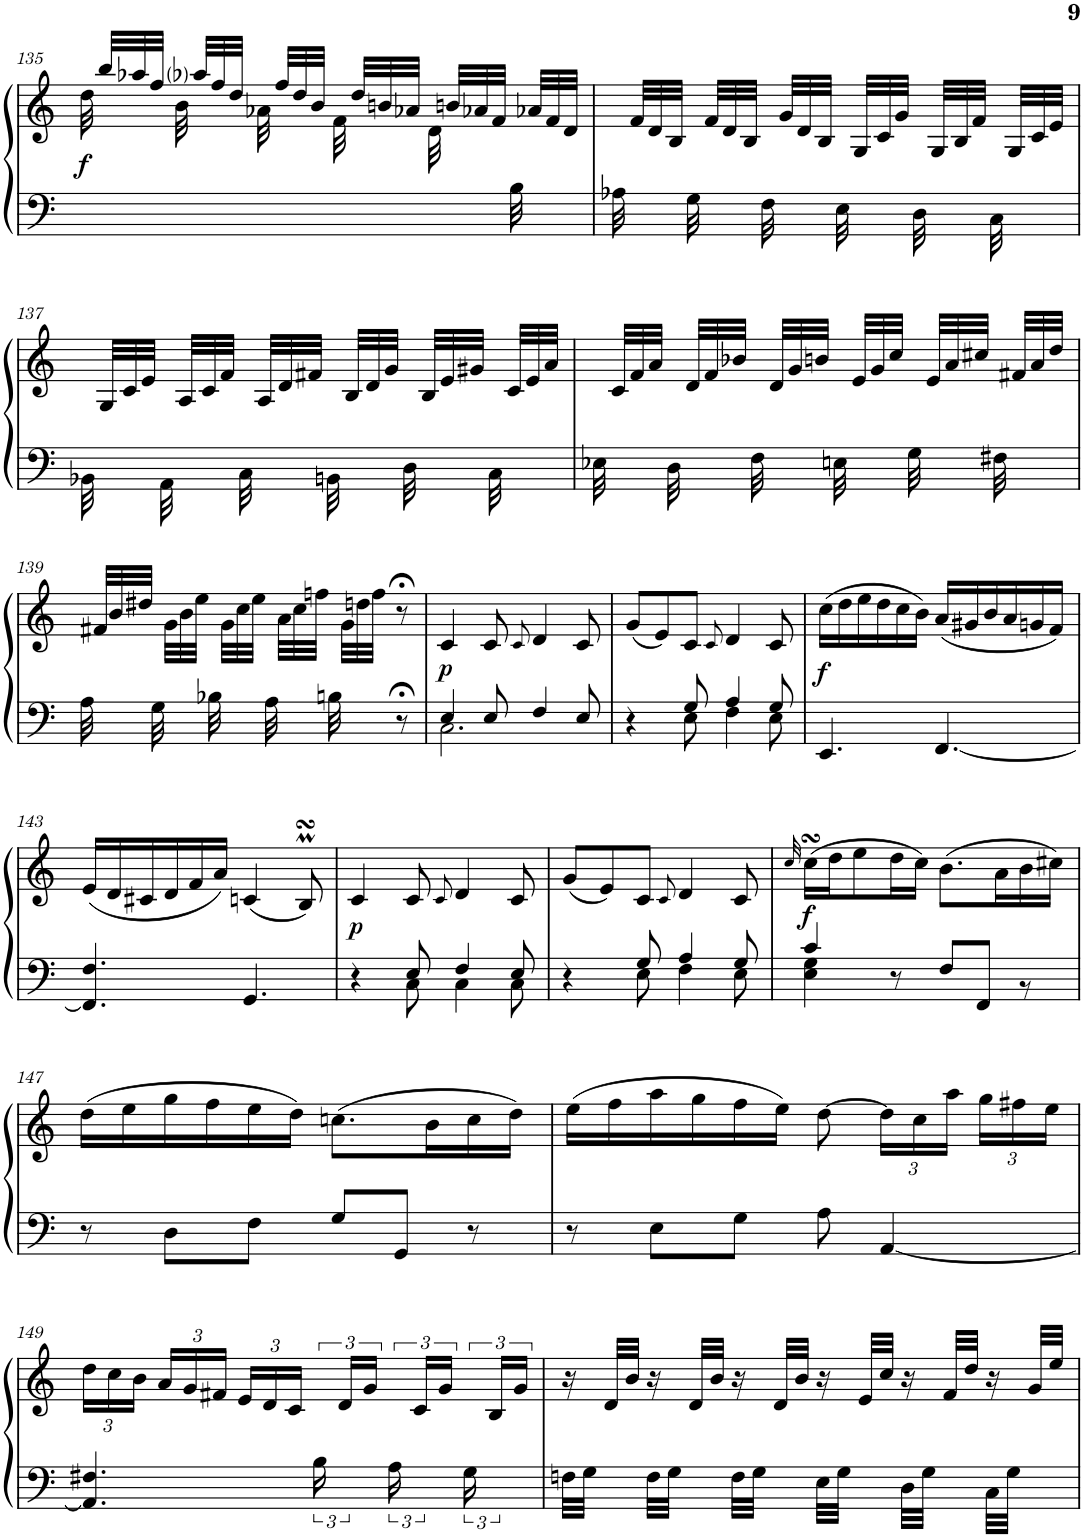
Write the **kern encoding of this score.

**kern	**kern	**dynam
*part1	*part1	*part1
*staff2	*staff1	*staff1/2
*I"Фортепиано	*	*
!!LO:PB:g=z
*clefF4	*clefG2	*
*k[]	*k[]	*
*M6/8	*M6/8	*
=135	=135	=135
*^	*	*
!	!	!	!LO:DY:b
8ryy	2.ryy	32dd\	f
.	.	32bb/LLL	.
.	.	32aa-X/	.
.	.	32ff/JJJ	.
.	.	32b\	.
.	.	32aa-i/LLL	.
.	.	32ff/	.
.	.	32dd/JJJ	.
.	.	32a-X\	.
.	.	32ff/LLL	.
.	.	32dd/	.
.	.	32b/JJJ	.
.	.	32f\	.
.	.	32dd/LLL	.
.	.	32bn/	.
.	.	32a-X/JJJ	.
.	.	32d\	.
.	.	32bn/LLL	.
.	.	32a-X/	.
.	.	32f/JJJ	.
32B\	.	32ryy	.
16.ryy	.	32a-X/LLL	.
.	.	32f/	.
.	.	32d/JJJ	.
*v	*v	*	*
=136	=136	=136
32A-X\	32ryy	.
16.ryy	32f/LLL	.
.	32d/	.
.	32B/JJJ	.
32G\	32ryy	.
16.ryy	32f/LLL	.
.	32d/	.
.	32B/JJJ	.
32F\	32ryy	.
16.ryy	32g/LLL	.
.	32d/	.
.	32B/JJJ	.
32E\	32ryy	.
16.ryy	32G/LLL	.
.	32c/	.
.	32g/JJJ	.
32D\	32ryy	.
16.ryy	32G/LLL	.
.	32B/	.
.	32f/JJJ	.
32C\	32ryy	.
16.ryy	32G/LLL	.
.	32c/	.
.	32e/JJJ	.
!!LO:LB:g=z
=137	=137	=137
32BB-X\	32ryy	.
16.ryy	32G/LLL	.
.	32c/	.
.	32e/JJJ	.
32AA\	32ryy	.
16.ryy	32A/LLL	.
.	32c/	.
.	32f/JJJ	.
32C\	32ryy	.
16.ryy	32A/LLL	.
.	32d/	.
.	32f#X/JJJ	.
32BBn\	32ryy	.
16.ryy	32B/LLL	.
.	32d/	.
.	32g/JJJ	.
32D\	32ryy	.
16.ryy	32B/LLL	.
.	32e/	.
.	32g#X/JJJ	.
32C\	32ryy	.
16.ryy	32c/LLL	.
.	32e/	.
.	32a/JJJ	.
=138	=138	=138
32E-X\	32ryy	.
16.ryy	32c/LLL	.
.	32f/	.
.	32a/JJJ	.
32D\	32ryy	.
16.ryy	32d/LLL	.
.	32f/	.
.	32b-X/JJJ	.
32F\	32ryy	.
16.ryy	32d/LLL	.
.	32g/	.
.	32bn/JJJ	.
32En\	32ryy	.
16.ryy	32e/LLL	.
.	32g/	.
.	32cc/JJJ	.
32G\	32ryy	.
16.ryy	32e/LLL	.
.	32a/	.
.	32cc#X/JJJ	.
32F#X\	32ryy	.
16.ryy	32f#X/LLL	.
.	32a/	.
.	32dd/JJJ	.
!!LO:LB:g=z
=139	=139	=139
32A\	32ryy	.
16.ryy	32f#X/LLL	.
.	32b/	.
.	32dd#X/JJJ	.
32G\	32ryy	.
16.ryy	32g\LLL	.
.	32b\	.
.	32ee\JJJ	.
32B-X\	32ryy	.
16.ryy	32g\LLL	.
.	32cc\	.
.	32ee\JJJ	.
32A\	32ryy	.
16.ryy	32a\LLL	.
.	32cc\	.
.	32ffn\JJJ	.
32Bn\	32ryy	.
16.ryy	32g\LLL	.
.	32ddn\	.
.	32ff\JJJ	.
8r;<	8r;<	.
=140	=140	=140
*^	*	*
!	!	!	!LO:DY:b
4E/	2.C\	4c/	p
8E/	.	8c/	.
.	.	8qc/	.
4F/	.	4d/	.
8E/	.	8c/	.
=141	=141	=141	=141
4r	4ryy	(<8g/L	.
.	.	8e/)	.
8G/	8E\	8c/J	.
.	.	8qc/	.
4A/	4F\	4d/	.
8G/	8E\	8c/	.
=142	=142	=142	=142
!	!	!	!LO:DY:b
*v	*v	*	*
4.EE/	(>16cc\LL	f
.	16dd\	.
.	16ee\	.
.	16dd\	.
.	16cc\	.
.	16b\JJ)	.
[4.FF/	(<16a/LL	.
.	16g#X/	.
.	16b/	.
.	16a/	.
.	16gn/	.
.	16f/JJ)	.
!!LO:LB:g=z
=143	=143	=143
4.FF/] 4.F/	(<16e/LL	.
.	16d/	.
.	16c#X/	.
.	16d/	.
.	16f/	.
.	16a/JJ)	.
4.GG/	(<4cn/	.
.	8BmsSsS/)	.
=144	=144	=144
*^	*	*
!	!	!	!LO:DY:b
4r	4ryy	4c/	p
8E/	8C\	8c/	.
.	.	8qc/	.
4F/	4C\	4d/	.
8E/	8C\	8c/	.
=145	=145	=145	=145
4r	4ryy	(<8g/L	.
.	.	8e/)	.
8G/	8E\	8c/J	.
.	.	8qc/	.
4A/	4F\	4d/	.
8G/	8E\	8c/	.
=146	=146	=146	=146
.	.	32qcc/	.
!	!	!	!LO:DY:b
4c/	4E\ 4G\	(>16ccsSSs\LL	f
.	.	16dd\J	.
.	.	8ee\	.
8r	8ryy	16dd\L	.
.	.	16cc\JJ)	.
4.ryy	8F/L	(>8.b\L	.
.	8FF/J	.	.
.	.	16a\L	.
.	8r	16b\	.
.	.	16cc#X\JJ)	.
*v	*v	*	*
!!LO:LB:g=z
=147	=147	=147
8r	(>16dd\LL	.
.	16ee\	.
8D\L	16gg\	.
.	16ff\	.
8F\J	16ee\	.
.	16dd\JJ)	.
8G/L	(>8.ccn\L	.
8GG/J	.	.
.	16b\L	.
8r	16cc\	.
.	16dd\JJ)	.
=148	=148	=148
8r	(>16ee\LL	.
.	16ff\	.
8E\L	16aa\	.
.	16gg\	.
8G\J	16ff\	.
.	16ee\JJ)	.
8A\	[8dd\	.
*	*Xbrackettup	*
[4AA/	24dd\LL]	.
.	24cc\	.
.	24aa\JJ	.
.	24gg\LL	.
.	24ff#X\	.
.	24ee\JJ	.
!!LO:LB:g=z
=149	=149	=149
4.AA/] 4.F#X/	24dd\LL	.
.	24cc\	.
.	24b\JJ	.
.	24a/LL	.
.	24g/	.
.	24f#X/JJ	.
.	24e/LL	.
.	24d/	.
.	24c/JJ	.
*	*brackettup	*
24B\	24ryy	.
12ryy	24d/LL	.
.	24g/JJ	.
24A\	24ryy	.
12ryy	24c/LL	.
.	24g/JJ	.
24G\	24ryy	.
12ryy	24B/LL	.
.	24g/JJ	.
=150	=150	=150
32Fn\LLL	16r	.
32G\JJJ	.	.
16ryy	32d/LLL	.
.	32b/JJJ	.
32F\LLL	16r	.
32G\JJJ	.	.
16ryy	32d/LLL	.
.	32b/JJJ	.
32F\LLL	16r	.
32G\JJJ	.	.
16ryy	32d/LLL	.
.	32b/JJJ	.
32E\LLL	16r	.
32G\JJJ	.	.
16ryy	32e/LLL	.
.	32cc/JJJ	.
32D\LLL	16r	.
32G\JJJ	.	.
16ryy	32f/LLL	.
.	32dd/JJJ	.
32C\LLL	16r	.
32G\JJJ	.	.
16ryy	32g/LLL	.
.	32ee/JJJ	.
=	=	=
*-	*-	*-
